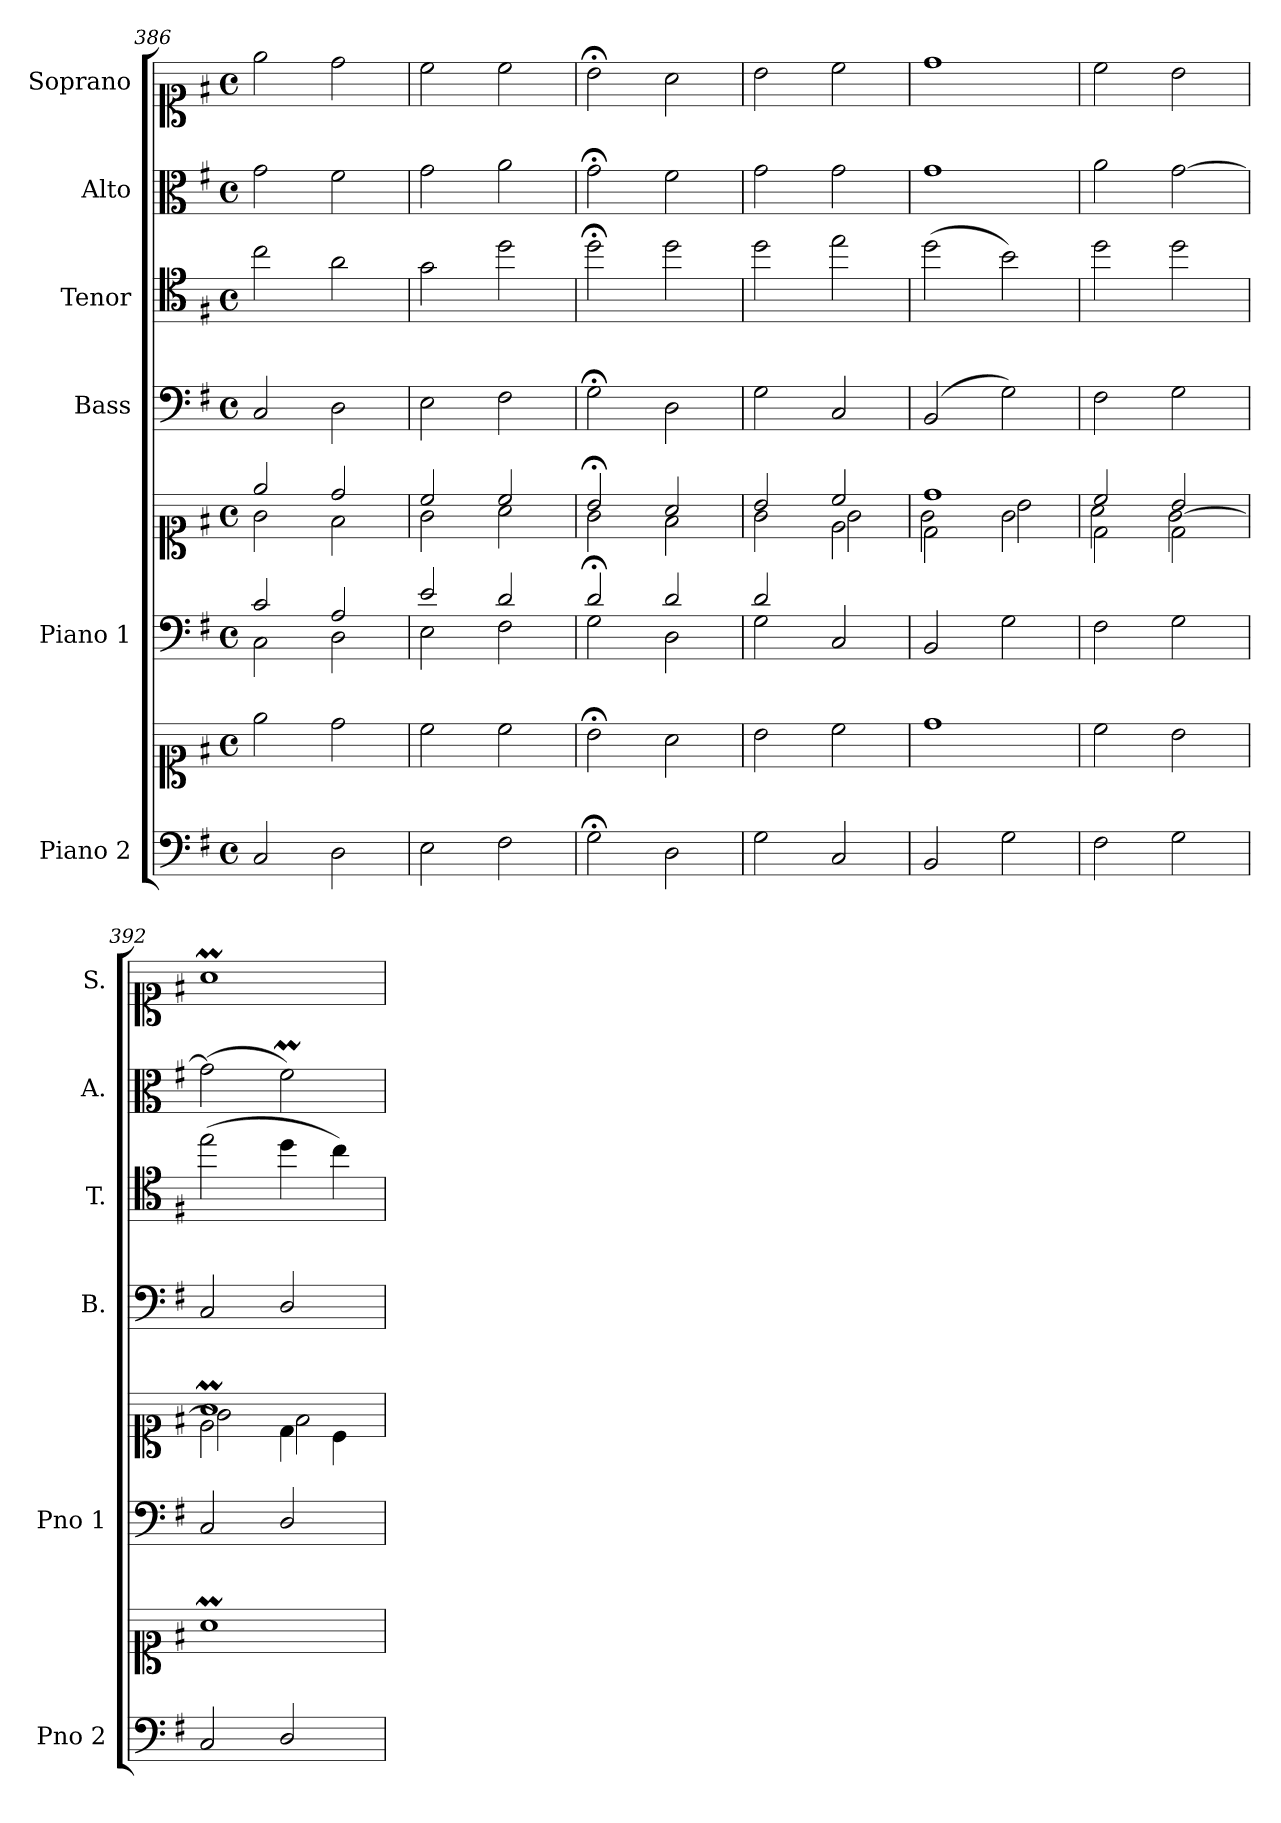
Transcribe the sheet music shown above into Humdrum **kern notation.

**kern	**kern	**kern	**kern	**kern	**kern	**kern	**kern
*part6	*part6	*part5	*part5	*part4	*part3	*part2	*part1
*staff8	*staff7	*staff6	*staff5	*staff4	*staff3	*staff2	*staff1
*I"Piano 2	*	*I"Piano 1	*	*I"Bass	*I"Tenor	*I"Alto	*I"Soprano
*I'Pno 2	*	*I'Pno 1	*	*I'B.	*I'T.	*I'A.	*I'S.
*clefF4	*clefC1	*clefF4	*clefC1	*clefF4	*clefC4	*clefC3	*clefC1
*	*	*	*	*	*ITrd7c12	*	*
*k[f#]	*k[f#]	*k[f#]	*k[f#]	*k[f#]	*k[f#]	*k[f#]	*k[f#]
*G:	*G:	*G:	*G:	*G:	*G:	*G:	*G:
*M4/4	*M4/4	*M4/4	*M4/4	*M4/4	*M4/4	*M4/4	*M4/4
*met(c)	*met(c)	*met(c)	*met(c)	*met(c)	*met(c)	*met(c)	*met(c)
=386	=386	=386	=386	=386	=386	=386	=386
*	*	*^	*^	*	*	*	*
2C/	2ee\	2c/	2C\	2ee/	2g\	2C/	2c\	2g\	2ee\
2D\	2dd\	2A/	2D\	2dd/	2f#\	2D\	2A\	2f#\	2dd\
=387	=387	=387	=387	=387	=387	=387	=387	=387	=387
2E\	2cc\	2e/	2E\	2cc/	2g\	2E\	2G\	2g\	2cc\
2F#\	2cc\	2d/	2F#\	2cc/	2a\	2F#\	2d\	2a\	2cc\
=388	=388	=388	=388	=388	=388	=388	=388	=388	=388
2G;\	2b;<\	2d;/	2G\	2b;</	2g\	2G;<\	2d;<\	2g;<\	2b;<\
2D\	2a\	2d/	2D\	2a/	2f#\	2D\	2d\	2f#\	2a\
=389	=389	=389	=389	=389	=389	=389	=389	=389	=389
*	*	*	*	*	*^	*	*	*	*
2G\	2b\	2d/	2G\	2b/	2ryy	2g\	2G\	2d\	2g\	2b\
2C/	2cc\	2ryy	2C/	2cc/	2e\	2g\	2C/	2e\	2g\	2cc\
*	*	*v	*v	*	*	*	*	*	*	*
=390	=390	=390	=390	=390	=390	=390	=390	=390	=390
2BB/	1dd\	2BB/	1dd/	2d\	2g\	(2BB/	(2d\	1g\	1dd\
2G\	.	2G\	.	2g\	2b\	2G\)	2B\)	.	.
=391	=391	=391	=391	=391	=391	=391	=391	=391	=391
2F#\	2cc\	2F#\	2cc/	2d\	2a\	2F#\	2d\	2a\	2cc\
2G\	2b\	2G\	2b/	2d\	[<2g\	2G\	2d\	[>2g\	2b\
=392	=392	=392	=392	=392	=392	=392	=392	=392	=392
2C/	1aM\	2C/	1aM/	2e\	2g\]	2C/	(2e\	(2g\]	1aM\
2D/	.	2D/	.	4d\	2f#\	2D/	4d\	2f#m\)	.
.	.	.	.	4c\	.	.	4c\)	.	.
*	*	*	*v	*v	*v	*	*	*	*
=	=	=	=	=	=	=	=
*-	*-	*-	*-	*-	*-	*-	*-
